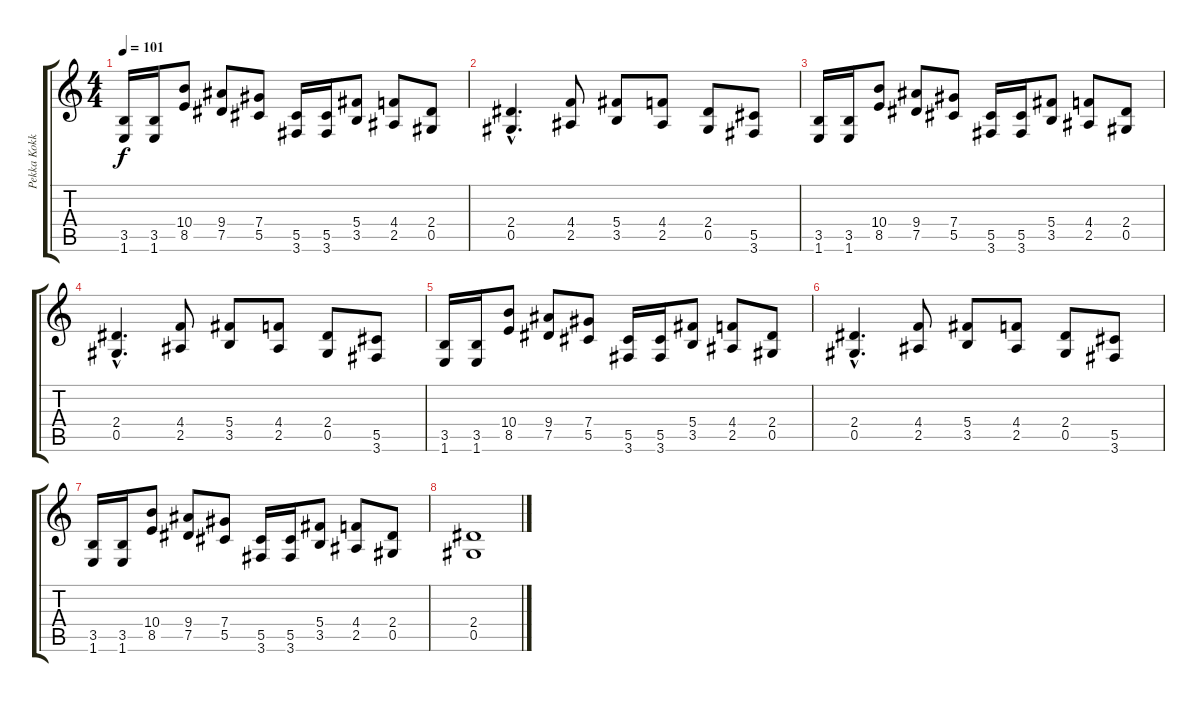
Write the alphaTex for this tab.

\track ("Pekka Kokko" "Pekka Kokk") {instrument distortionguitar}
\staff {score tabs}
\tuning (Eb4 Bb3 Gb3 Db3 Ab2 Eb2) {hide}
\ts (4 4)
\tempo 101
\clef g2
\ks c
(3.5 1.6).16{dy f} (3.5 1.6).16 (10.4 8.5).8 (9.4 7.5).8 (7.4 5.5).8 (5.5 3.6).16 (5.5 3.6).16 (5.4 3.5).8 (4.4 2.5).8 (2.4 0.5).8 |
(2.4{hac} 0.5{hac}).4{d} (4.4 2.5).8 (5.4 3.5).8 (4.4 2.5).8 (2.4 0.5).8 (5.5 3.6).8 |
(3.5 1.6).16 (3.5 1.6).16 (10.4 8.5).8 (9.4 7.5).8 (7.4 5.5).8 (5.5 3.6).16 (5.5 3.6).16 (5.4 3.5).8 (4.4 2.5).8 (2.4 0.5).8 |
(2.4{hac} 0.5{hac}).4{d} (4.4 2.5).8 (5.4 3.5).8 (4.4 2.5).8 (2.4 0.5).8 (5.5 3.6).8 |
(3.5 1.6).16 (3.5 1.6).16 (10.4 8.5).8 (9.4 7.5).8 (7.4 5.5).8 (5.5 3.6).16 (5.5 3.6).16 (5.4 3.5).8 (4.4 2.5).8 (2.4 0.5).8 |
(2.4{hac} 0.5{hac}).4{d} (4.4 2.5).8 (5.4 3.5).8 (4.4 2.5).8 (2.4 0.5).8 (5.5 3.6).8 |
(3.5 1.6).16 (3.5 1.6).16 (10.4 8.5).8 (9.4 7.5).8 (7.4 5.5).8 (5.5 3.6).16 (5.5 3.6).16 (5.4 3.5).8 (4.4 2.5).8 (2.4 0.5).8 |
(2.4 0.5).1
